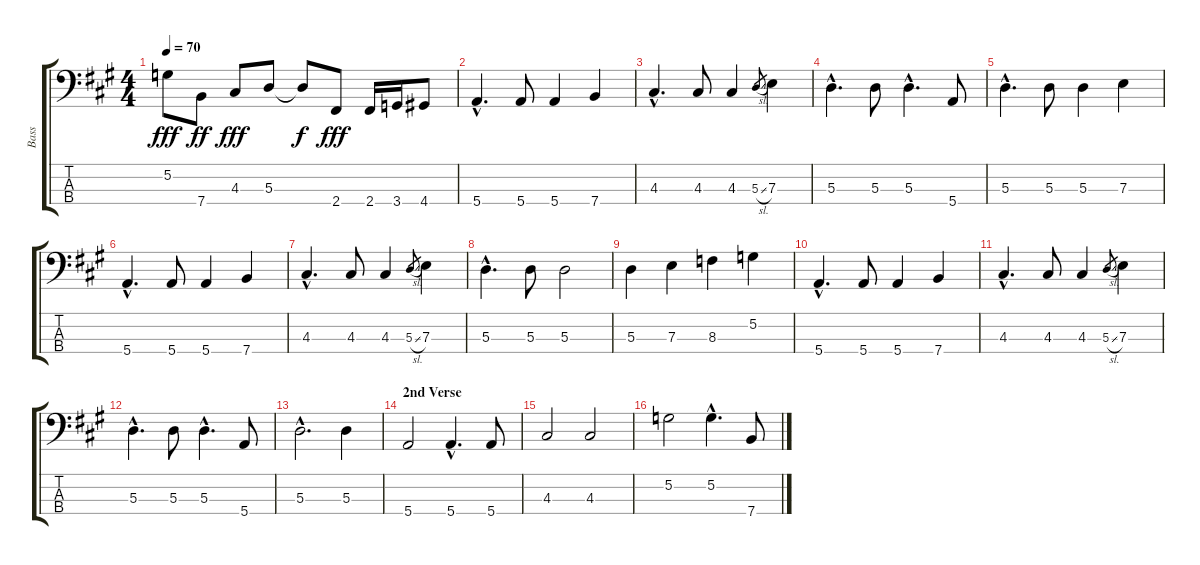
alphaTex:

\track ("Bass" "Bass") {instrument electricbasspick}
\staff {score tabs}
\tuning (G2 D2 A1 E1) {hide}
\ts (4 4)
\tempo 70
\clef f4
\ks a
5.2.8{dy fff} 7.4.8{dy ff} 4.3.8{dy fff} 5.3.8 5.3{t}.8{dy f} 2.4.8{dy fff} 2.4.16 3.4.16 4.4.8 |
5.4{hac}.4{d} 5.4.8 5.4.4 7.4.4 |
4.3{hac}.4{d} 4.3.8 4.3.4 5.3{sl}.8{gr} 7.3.4 |
5.3{hac}.4{d} 5.3.8 5.3{hac}.4{d} 5.4.8 |
5.3{hac}.4{d} 5.3.8 5.3.4 7.3.4 |
5.4{hac}.4{d} 5.4.8 5.4.4 7.4.4 |
4.3{hac}.4{d} 4.3.8 4.3.4 5.3{sl}.8{gr} 7.3.4 |
5.3{hac}.4{d} 5.3.8 5.3.2 |
5.3.4 7.3.4 8.3.4 5.2.4 |
5.4{hac}.4{d} 5.4.8 5.4.4 7.4.4 |
4.3{hac}.4{d} 4.3.8 4.3.4 5.3{sl}.8{gr} 7.3.4 |
5.3{hac}.4{d} 5.3.8 5.3{hac}.4{d} 5.4.8 |
5.3{hac}.2{d} 5.3.4 |
\section ("" "2nd Verse")
5.4.2 5.4{hac}.4{d} 5.4.8 |
4.3.2 4.3.2 |
5.2.2 5.2{hac}.4{d} 7.4.8
